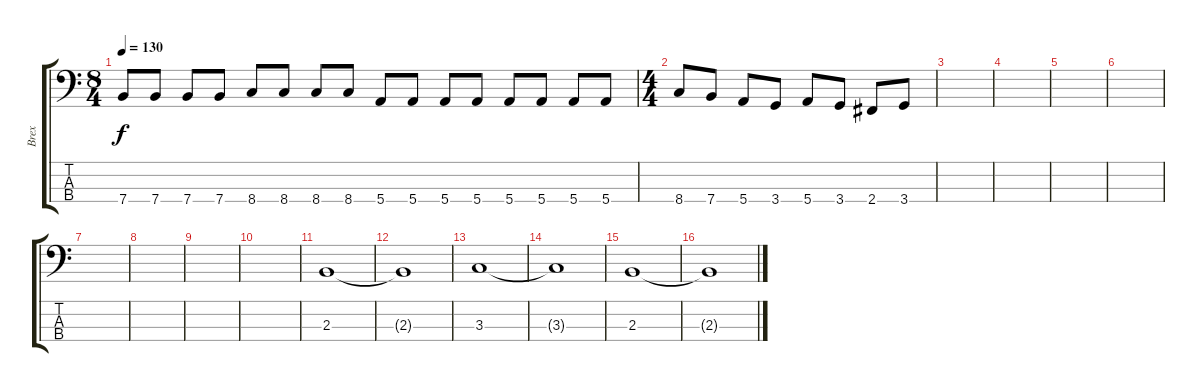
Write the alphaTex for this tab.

\track ("Brex" "Brex") {instrument electricbassfinger}
\staff {score tabs}
\tuning (G2 D2 A1 E1) {hide}
\ts (8 4)
\tempo 130
\clef f4
\ks c
7.4.8{dy f} 7.4.8 7.4.8 7.4.8 8.4.8 8.4.8 8.4.8 8.4.8 5.4.8 5.4.8 5.4.8 5.4.8 5.4.8 5.4.8 5.4.8 5.4.8 |
\ts (4 4)
8.4.8 7.4.8 5.4.8 3.4.8 5.4.8 3.4.8 2.4.8 3.4.8 |
|
|
|
|
|
|
|
|
2.3.1 |
2.3{t}.1 |
3.3.1 |
3.3{t}.1 |
2.3.1 |
2.3{t}.1
